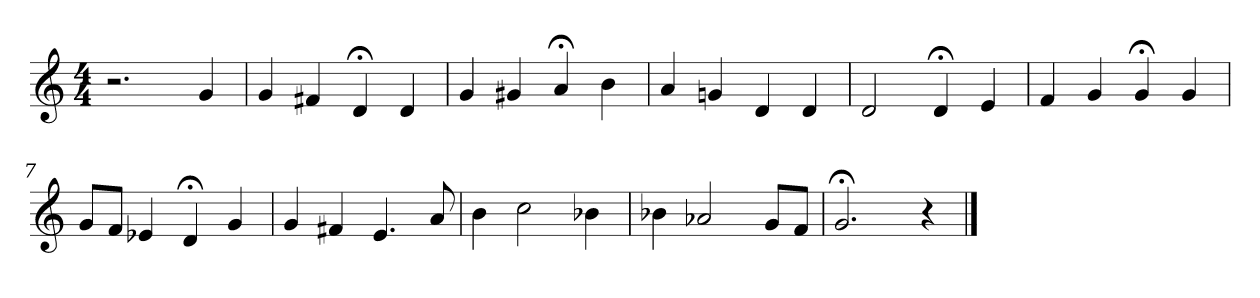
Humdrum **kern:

**kern
*part1
*staff1
*clefG2
*k[]
*C:
*M4/4
=1
2.r
4g
=2
4g
4f#X
4d;<
4d
=3
4g
4g#X
4a;<
4b
=4
4a
4gn
4d
4d
=5
2d
4d;<
4e
=6
4f
4g
4g;<
4g
=7
8g/L
8f/J
4e-X
4d;<
4g
=8
4g
4f#X
4.e
8a
=9
4b
2cc
4b-X
=10
4b-
2a-X
8g/L
8f/J
=11
2.g;<
4r
==
*-
